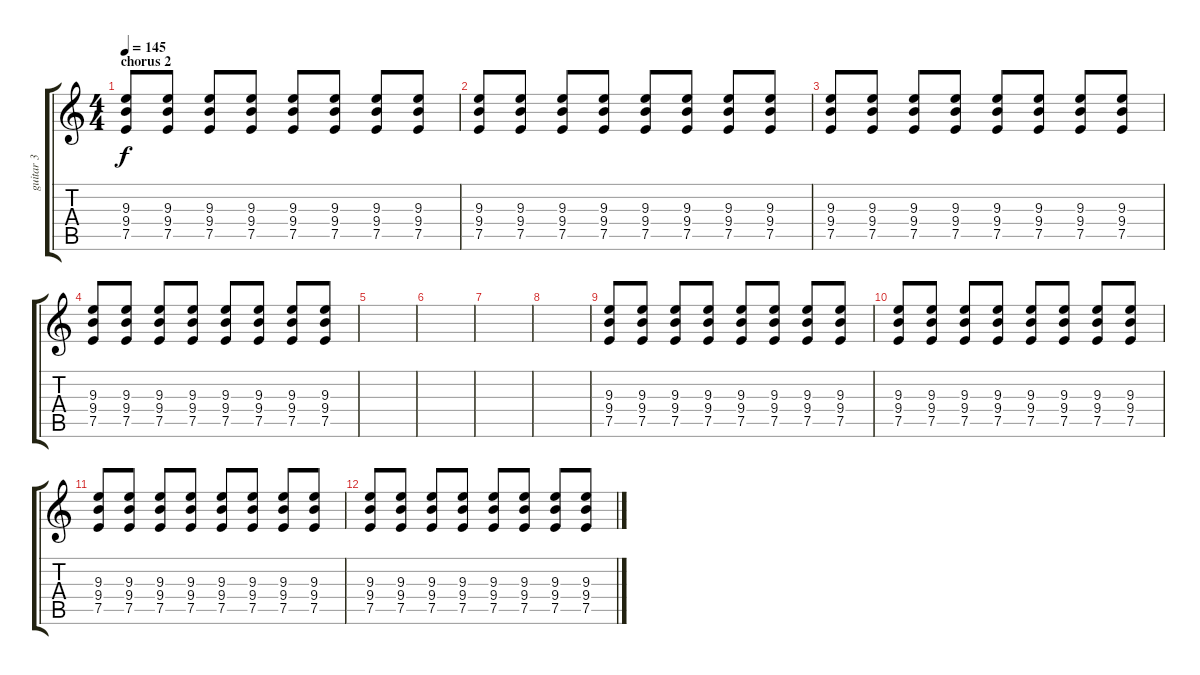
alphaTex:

\track ("guitar 3" "guitar 3") {instrument acousticguitarnylon}
\staff {score tabs}
\tuning (E4 B3 G3 D3 A2 E2) {hide}
\ts (4 4)
\section ("" "chorus 2")
\tempo 145
\clef g2
\ks c
(9.3 9.4 7.5).8{dy f volume 12 instrument distortionguitar} (9.3 9.4 7.5).8 (9.3 9.4 7.5).8 (9.3 9.4 7.5).8 (9.3 9.4 7.5).8 (9.3 9.4 7.5).8 (9.3 9.4 7.5).8 (9.3 9.4 7.5).8 |
(9.3 9.4 7.5).8 (9.3 9.4 7.5).8 (9.3 9.4 7.5).8 (9.3 9.4 7.5).8 (9.3 9.4 7.5).8 (9.3 9.4 7.5).8 (9.3 9.4 7.5).8 (9.3 9.4 7.5).8 |
(9.3 9.4 7.5).8 (9.3 9.4 7.5).8 (9.3 9.4 7.5).8 (9.3 9.4 7.5).8 (9.3 9.4 7.5).8 (9.3 9.4 7.5).8 (9.3 9.4 7.5).8 (9.3 9.4 7.5).8 |
(9.3 9.4 7.5).8 (9.3 9.4 7.5).8 (9.3 9.4 7.5).8 (9.3 9.4 7.5).8 (9.3 9.4 7.5).8 (9.3 9.4 7.5).8 (9.3 9.4 7.5).8 (9.3 9.4 7.5).8 |
|
|
|
|
(9.3 9.4 7.5).8 (9.3 9.4 7.5).8 (9.3 9.4 7.5).8 (9.3 9.4 7.5).8 (9.3 9.4 7.5).8 (9.3 9.4 7.5).8 (9.3 9.4 7.5).8 (9.3 9.4 7.5).8 |
(9.3 9.4 7.5).8 (9.3 9.4 7.5).8 (9.3 9.4 7.5).8 (9.3 9.4 7.5).8 (9.3 9.4 7.5).8 (9.3 9.4 7.5).8 (9.3 9.4 7.5).8 (9.3 9.4 7.5).8 |
(9.3 9.4 7.5).8 (9.3 9.4 7.5).8 (9.3 9.4 7.5).8 (9.3 9.4 7.5).8 (9.3 9.4 7.5).8 (9.3 9.4 7.5).8 (9.3 9.4 7.5).8 (9.3 9.4 7.5).8 |
(9.3 9.4 7.5).8 (9.3 9.4 7.5).8 (9.3 9.4 7.5).8 (9.3 9.4 7.5).8 (9.3 9.4 7.5).8 (9.3 9.4 7.5).8 (9.3 9.4 7.5).8 (9.3 9.4 7.5).8
